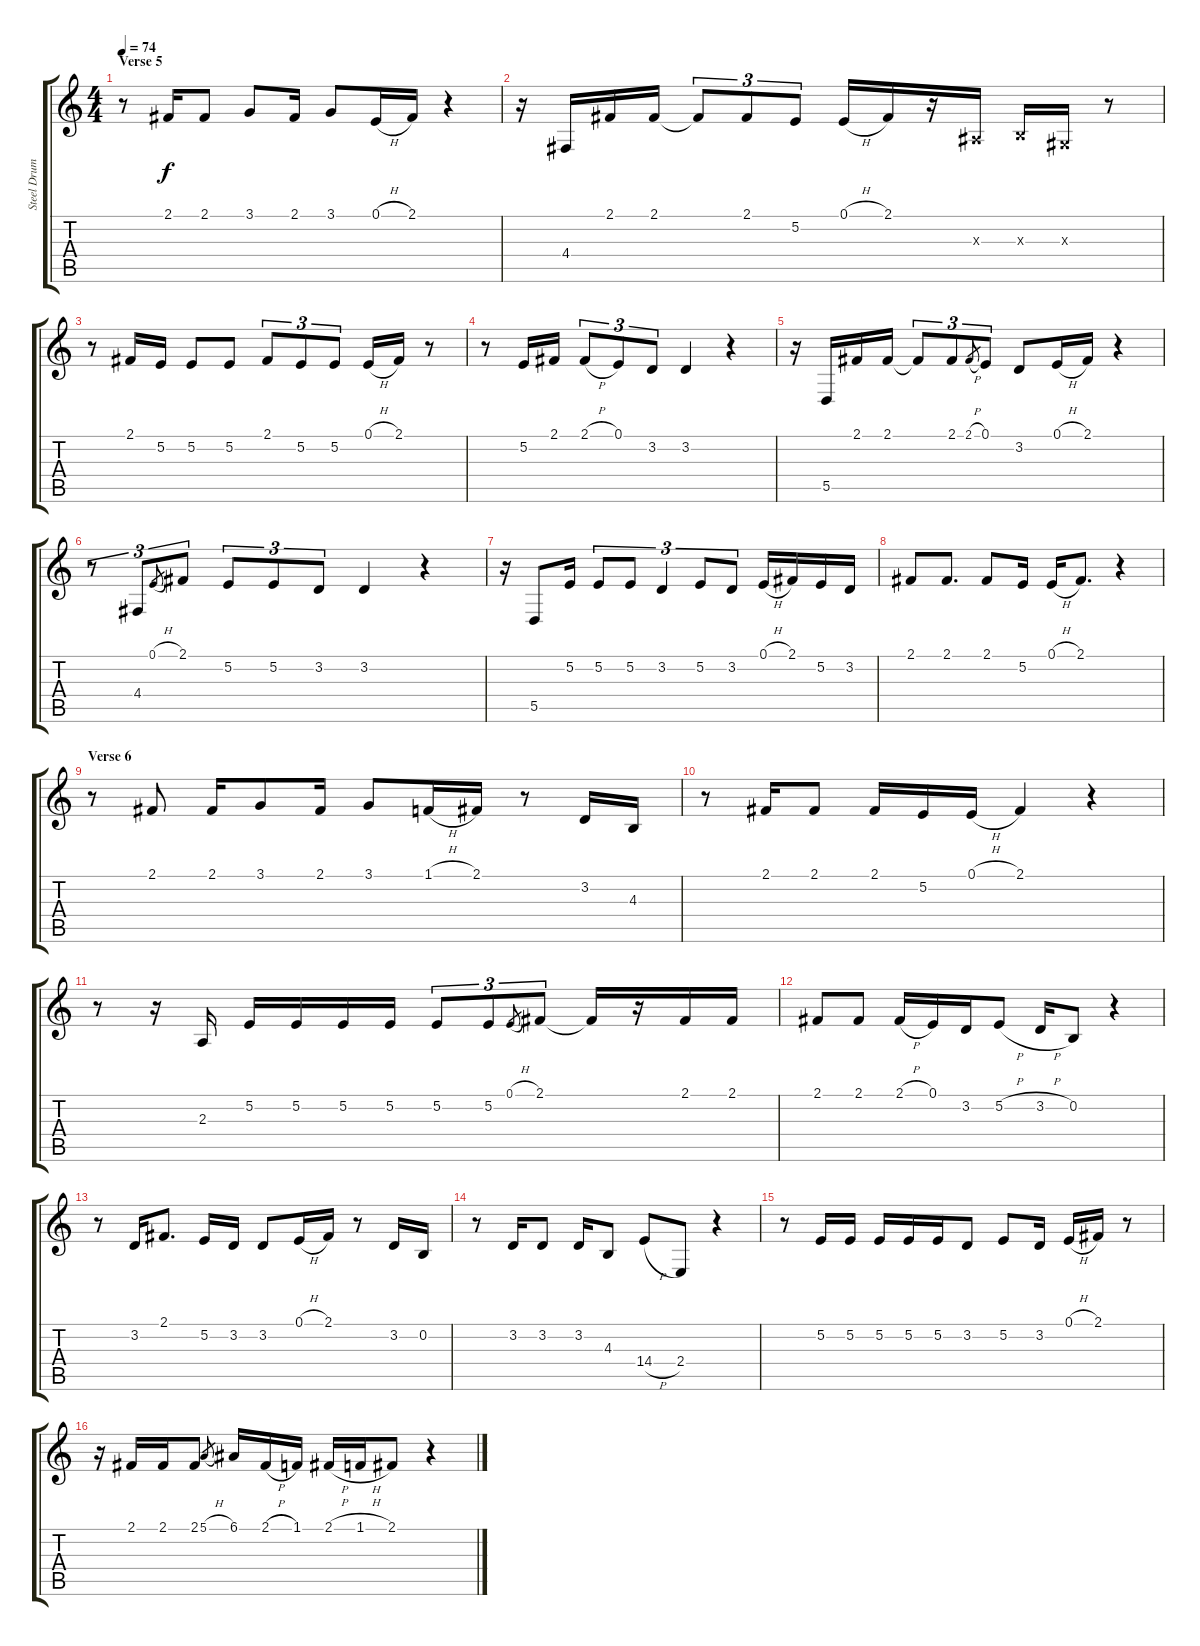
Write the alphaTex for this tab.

\track ("Steel Drums" "Steel Drum") {instrument steeldrums}
\staff {score tabs}
\tuning (E4 B3 G3 D3 A2 E2) {hide}
\ts (4 4)
\section ("" "Verse 5")
\tempo 74
\clef g2
\ks c
r.8{dy f} 2.1.16 2.1.8 3.1.8 2.1.16 3.1.8 0.1{h}.16 2.1.16 r.4 |
r.16 4.4.16 2.1.16 2.1.16 2.1{t}.8{tu (3 2)} 2.1.8{tu (3 2)} 5.2.8{tu (3 2)} 0.1{h}.16 2.1.16 r.16 3.3{x}.16 4.3{x}.16 1.3{x}.16 r.8 |
r.8 2.1.16 5.2.16 5.2.8 5.2.8 2.1.8{tu (3 2)} 5.2.8{tu (3 2)} 5.2.8{tu (3 2)} 0.1{h}.16 2.1.16 r.8 |
r.8 5.2.16 2.1.16 2.1{h}.8{tu (3 2)} 0.1.8{tu (3 2)} 3.2.8{tu (3 2)} 3.2.4 r.4 |
r.16 5.5.16 2.1.16 2.1.16 2.1{t}.8{tu (3 2)} 2.1.8{tu (3 2)} 2.1{h}.8{gr} 0.1.8{tu (3 2)} 3.2.8 0.1{h}.16 2.1.16 r.4 |
r.8{tu (3 2)} 4.4.8{tu (3 2)} 0.1{h}.8{gr} 2.1.8{tu (3 2)} 5.2.8{tu (3 2)} 5.2.8{tu (3 2)} 3.2.8{tu (3 2)} 3.2.4 r.4 |
r.16 5.5.8 5.2.16 5.2.8{tu (3 2)} 5.2.8{tu (3 2)} 3.2.4{tu (3 2)} 5.2.8{tu (3 2)} 3.2.8{tu (3 2)} 0.1{h}.16 2.1.16 5.2.16 3.2.16 |
2.1.8 2.1.8{d} 2.1.8 5.2.16 0.1{h}.16 2.1.8{d} r.4 |
\section ("" "Verse 6")
r.8 2.1.8 2.1.16 3.1.8 2.1.16 3.1.8 1.1{h}.16 2.1.16 r.8 3.2.16 4.3.16 |
r.8 2.1.16 2.1.8 2.1.16 5.2.16 0.1{h}.16 2.1.4 r.4 |
r.8 r.16 2.3.16 5.2.16 5.2.16 5.2.16 5.2.16 5.2.8{tu (3 2)} 5.2.8{tu (3 2)} 0.1{h}.8{gr} 2.1.8{tu (3 2)} 2.1{t}.16 r.16 2.1.16 2.1.16 |
2.1.8 2.1.8 2.1{h}.16 0.1.16 3.2.16 5.2{h}.8 3.2{h}.16 0.2.8 r.4 |
r.8 3.2.16 2.1.8{d} 5.2.16 3.2.16 3.2.8 0.1{h}.16 2.1.16 r.8 3.2.16 0.2.16 |
r.8 3.2.16 3.2.8 3.2.16 4.3.8 14.4{h}.8 2.4.8 r.4 |
r.8 5.2.16 5.2.16 5.2.16 5.2.16 5.2.16 3.2.8 5.2.8 3.2.16 0.1{h}.16 2.1.16 r.8 |
r.16 2.1.16 2.1.16 2.1.8 5.1{h}.8{gr} 6.1.16 2.1{h}.16 1.1.16 2.1{h}.16 1.1{h}.16 2.1.8 r.4
